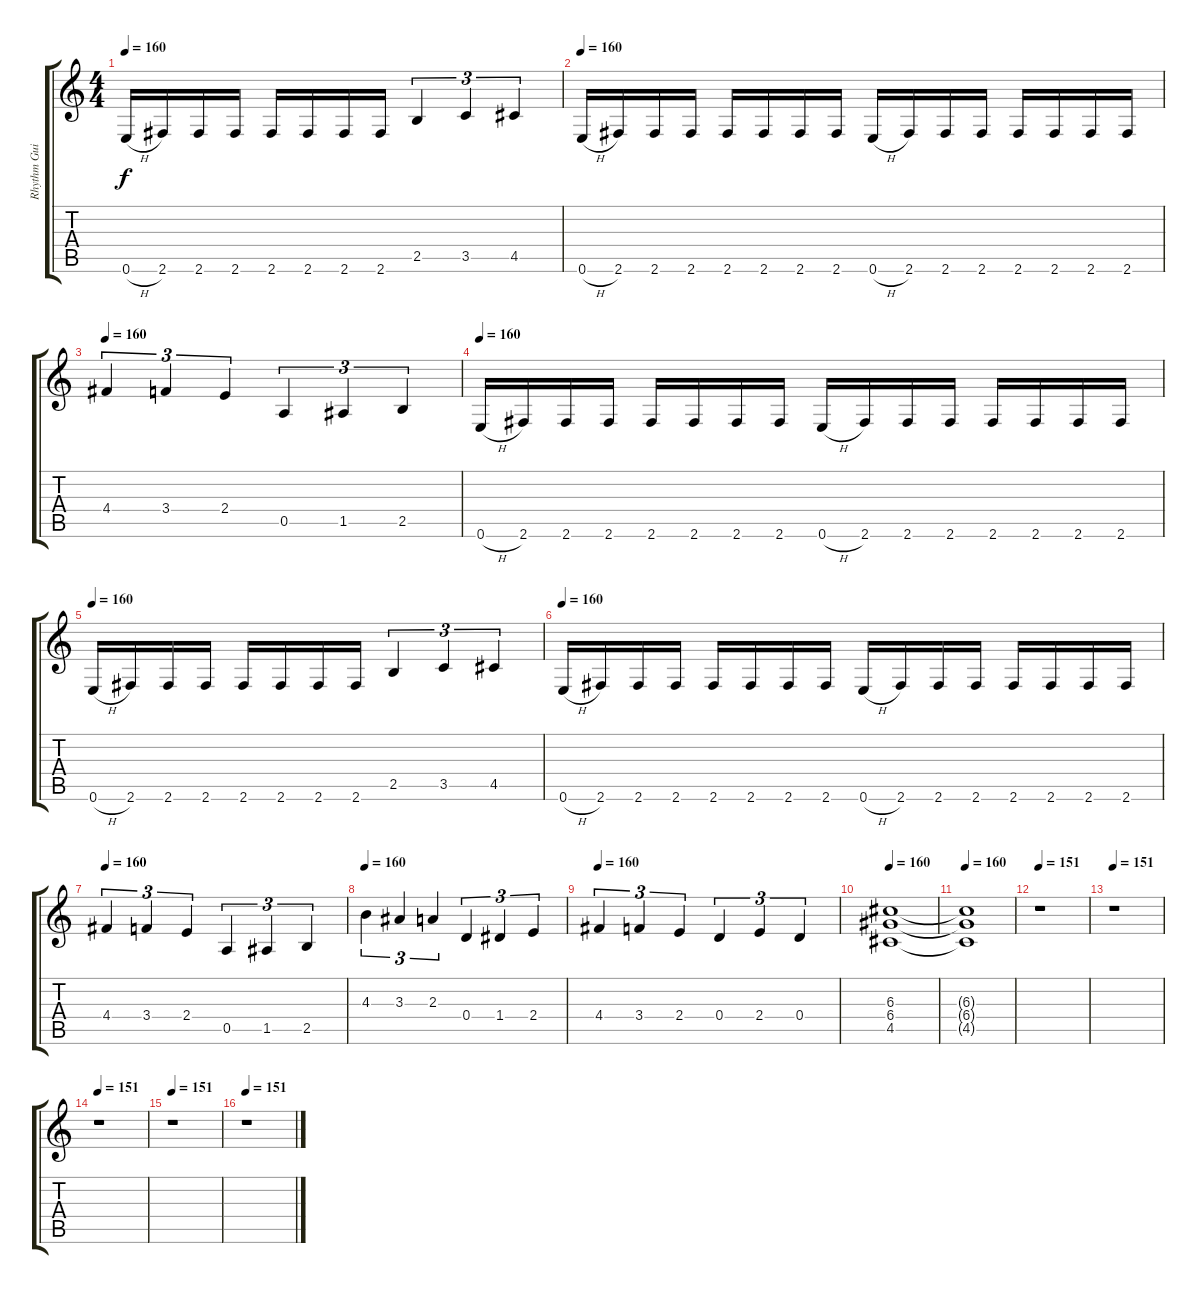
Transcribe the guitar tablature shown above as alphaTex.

\track ("Rhythm Guitar" "Rhythm Gui") {instrument overdrivenguitar}
\staff {score tabs}
\tuning (E4 B3 G3 D3 A2 E2) {hide}
\ts (4 4)
\tempo 160
\clef g2
\ks c
0.6{h}.16{dy f} 2.6.16 2.6.16 2.6.16 2.6.16 2.6.16 2.6.16 2.6.16 2.5.4{tu (3 2)} 3.5.4{tu (3 2)} 4.5.4{tu (3 2)} |
\tempo 160
0.6{h}.16 2.6.16 2.6.16 2.6.16 2.6.16 2.6.16 2.6.16 2.6.16 0.6{h}.16 2.6.16 2.6.16 2.6.16 2.6.16 2.6.16 2.6.16 2.6.16 |
\tempo 160
4.4.4{tu (3 2)} 3.4.4{tu (3 2)} 2.4.4{tu (3 2)} 0.5.4{tu (3 2)} 1.5.4{tu (3 2)} 2.5.4{tu (3 2)} |
\tempo 160
0.6{h}.16 2.6.16 2.6.16 2.6.16 2.6.16 2.6.16 2.6.16 2.6.16 0.6{h}.16 2.6.16 2.6.16 2.6.16 2.6.16 2.6.16 2.6.16 2.6.16 |
\tempo 160
0.6{h}.16 2.6.16 2.6.16 2.6.16 2.6.16 2.6.16 2.6.16 2.6.16 2.5.4{tu (3 2)} 3.5.4{tu (3 2)} 4.5.4{tu (3 2)} |
\tempo 160
0.6{h}.16 2.6.16 2.6.16 2.6.16 2.6.16 2.6.16 2.6.16 2.6.16 0.6{h}.16 2.6.16 2.6.16 2.6.16 2.6.16 2.6.16 2.6.16 2.6.16 |
\tempo 160
4.4.4{tu (3 2)} 3.4.4{tu (3 2)} 2.4.4{tu (3 2)} 0.5.4{tu (3 2)} 1.5.4{tu (3 2)} 2.5.4{tu (3 2)} |
\tempo 160
4.3.4{tu (3 2)} 3.3.4{tu (3 2)} 2.3.4{tu (3 2)} 0.4.4{tu (3 2)} 1.4.4{tu (3 2)} 2.4.4{tu (3 2)} |
\tempo 160
4.4.4{tu (3 2)} 3.4.4{tu (3 2)} 2.4.4{tu (3 2)} 0.4.4{tu (3 2)} 2.4.4{tu (3 2)} 0.4.4{tu (3 2)} |
\tempo 160
(6.3 6.4 4.5).1 |
\tempo 160
(6.3{t} 6.4{t} 4.5{t}).1 |
\tempo 151
r.1 |
\tempo 151
r.1 |
\tempo 151
r.1 |
\tempo 151
r.1 |
\tempo 151
r.1
